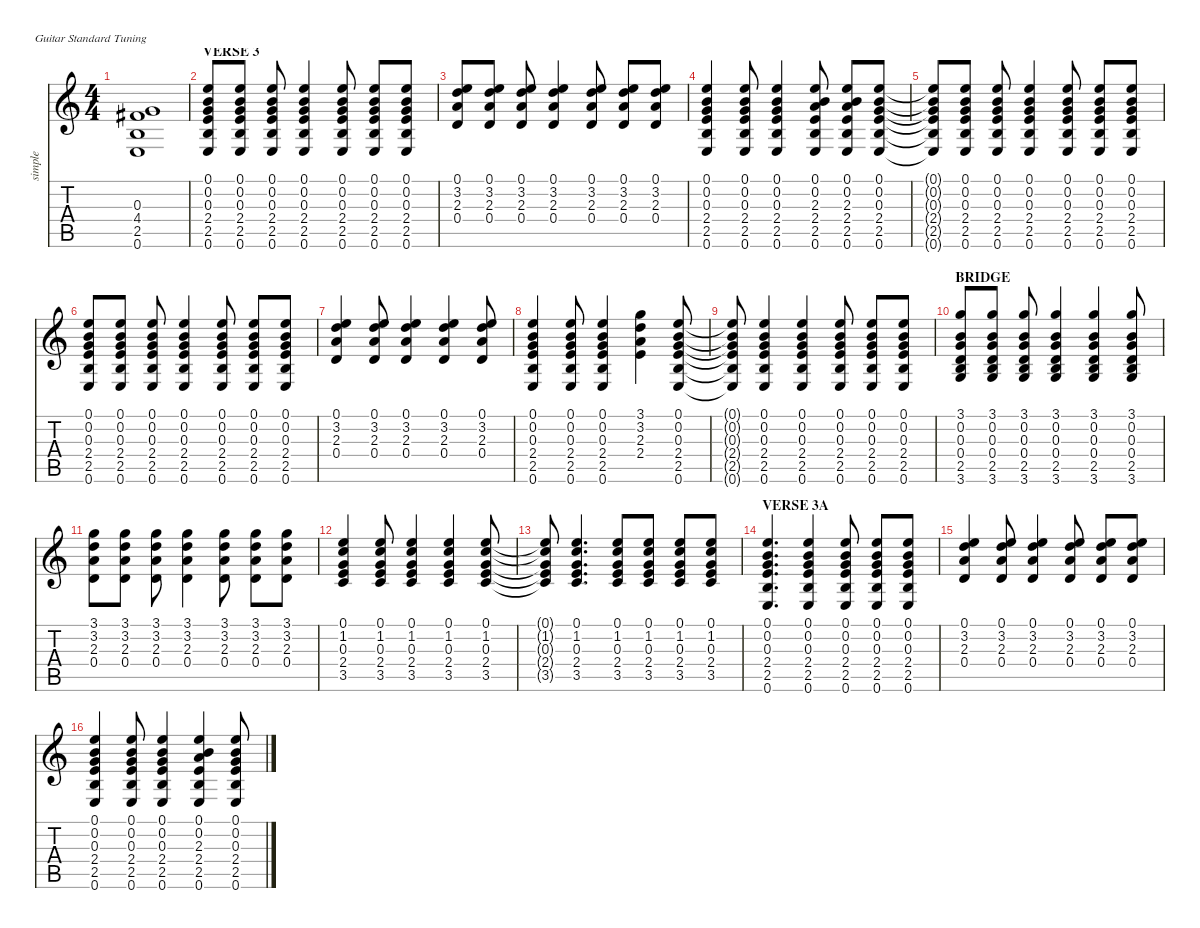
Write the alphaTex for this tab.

\defaultSystemsLayout 4
\hideDynamics
\bracketExtendMode nobrackets
\otherSystemsTrackNameOrientation horizontal
\track ("Gtrs 1,2,3 comb.-simple" "simple") {defaultSystemsLayout 8 mute instrument electricguitarclean}
\staff {score tabs}
\tuning (E4 B3 G3 D3 A2 E2)
\ts (4 4)
\tempo (127 hide)
\clef g2
\ks c
(0.3{t} 4.4{t acc #} 2.5{t} 0.6{t}).1{dy f beam Up} |
\section ("" "VERSE 3")
(0.1 0.2 0.3 2.4 2.5 0.6).8{instrument acousticguitarsteel beam Up} (0.1 0.2 0.3 2.4 2.5 0.6).8{beam Up} (0.1 0.2 0.3 2.4 2.5 0.6).8{beam Up} (0.1 0.2 0.3 2.4 2.5 0.6).4{beam Up} (0.1 0.2 0.3 2.4 2.5 0.6).8{beam Up} (0.1 0.2 0.3 2.4 2.5 0.6).8{beam Up} (0.1 0.2 0.3 2.4 2.5 0.6).8{beam Up} |
(0.1 3.2 2.3 0.4).8{beam Up} (0.1 3.2 2.3 0.4).8{beam Up} (0.1 3.2 2.3 0.4).8{beam Up} (0.1 3.2 2.3 0.4).4{beam Up} (0.1 3.2 2.3 0.4).8{beam Up} (0.1 3.2 2.3 0.4).8{beam Up} (0.1 3.2 2.3 0.4).8{beam Up} |
(0.1 0.2 0.3 2.4 2.5 0.6).4{beam Up} (0.1 0.2 0.3 2.4 2.5 0.6).8{beam Up} (0.1 0.2 0.3 2.4 2.5 0.6).4{beam Up} (0.1 0.2 2.3 2.4 2.5 0.6).8{beam Up} (0.1 0.2 2.3 2.4 2.5 0.6).8{beam Up} (0.1 0.2 0.3 2.4 2.5 0.6).8{beam Up} |
(0.1{t} 0.2{t} 0.3{t} 2.4{t} 2.5{t} 0.6{t}).8{beam Up} (0.1 0.2 0.3 2.4 2.5 0.6).8{beam Up} (0.1 0.2 0.3 2.4 2.5 0.6).8{beam Up} (0.1 0.2 0.3 2.4 2.5 0.6).4{beam Up} (0.1 0.2 0.3 2.4 2.5 0.6).8{beam Up} (0.1 0.2 0.3 2.4 2.5 0.6).8{beam Up} (0.1 0.2 0.3 2.4 2.5 0.6).8{beam Up} |
(0.1 0.2 0.3 2.4 2.5 0.6).8{beam Up} (0.1 0.2 0.3 2.4 2.5 0.6).8{beam Up} (0.1 0.2 0.3 2.4 2.5 0.6).8{beam Up} (0.1 0.2 0.3 2.4 2.5 0.6).4{beam Up} (0.1 0.2 0.3 2.4 2.5 0.6).8{beam Up} (0.1 0.2 0.3 2.4 2.5 0.6).8{beam Up} (0.1 0.2 0.3 2.4 2.5 0.6).8{beam Up} |
(0.1 3.2 2.3 0.4).4{beam Up} (0.1 3.2 2.3 0.4).8{beam Up} (0.1 3.2 2.3 0.4).4{beam Up} (0.1 3.2 2.3 0.4).4{beam Up} (0.1 3.2 2.3 0.4).8{beam Up} |
(0.1 0.2 0.3 2.4 2.5 0.6).4{beam Up} (0.1 0.2 0.3 2.4 2.5 0.6).8{beam Up} (0.1 0.2 0.3 2.4 2.5 0.6).4{beam Up} (3.1 3.2 2.3 2.4).4{dy ff beam Down} (0.1 0.2 0.3 2.4 2.5 0.6).8{dy f beam Up} |
(0.1{t} 0.2{t} 0.3{t} 2.4{t} 2.5{t} 0.6{t}).8{beam Up} (0.1 0.2 0.3 2.4 2.5 0.6).4{beam Up} (0.1 0.2 0.3 2.4 2.5 0.6).4{beam Up} (0.1 0.2 0.3 2.4 2.5 0.6).8{beam Up} (0.1 0.2 0.3 2.4 2.5 0.6).8{beam Up} (0.1 0.2 0.3 2.4 2.5 0.6).8{beam Up} |
\section ("" "BRIDGE")
\tempo (128 hide)
(3.1 0.2 0.3 0.4 2.5 3.6).8{beam Up} (3.1 0.2 0.3 0.4 2.5 3.6).8{beam Up} (3.1 0.2 0.3 0.4 2.5 3.6).8{beam Up} (3.1 0.2 0.3 0.4 2.5 3.6).4{beam Up} (3.1 0.2 0.3 0.4 2.5 3.6).4{beam Up} (3.1 0.2 0.3 0.4 2.5 3.6).8{beam Up} |
(3.1 3.2 2.3 0.4).8{beam Down} (3.1 3.2 2.3 0.4).8{beam Down} (3.1 3.2 2.3 0.4).8{beam Down} (3.1 3.2 2.3 0.4).4{beam Down} (3.1 3.2 2.3 0.4).8{beam Down} (3.1 3.2 2.3 0.4).8{beam Down} (3.1 3.2 2.3 0.4).8{beam Down} |
(0.1 1.2 0.3 2.4 3.5).4{beam Up} (0.1 1.2 0.3 2.4 3.5).8{beam Up} (0.1 1.2 0.3 2.4 3.5).4{beam Up} (0.1 1.2 0.3 2.4 3.5).4{beam Up} (0.1 1.2 0.3 2.4 3.5).8{beam Up} |
(0.1{t} 1.2{t} 0.3{t} 2.4{t} 3.5{t}).8{beam Up} (0.1 1.2 0.3 2.4 3.5).4{d beam Up} (0.1 1.2 0.3 2.4 3.5).8{beam Up} (0.1 1.2 0.3 2.4 3.5).8{beam Up} (0.1 1.2 0.3 2.4 3.5).8{beam Up} (0.1 1.2 0.3 2.4 3.5).8{beam Up} |
\section ("" "VERSE 3A")
(0.1 0.2 0.3 2.4 2.5 0.6).4{d beam Up} (0.1 0.2 0.3 2.4 2.5 0.6).4{beam Up} (0.1 0.2 0.3 2.4 2.5 0.6).8{beam Up} (0.1 0.2 0.3 2.4 2.5 0.6).8{beam Up} (0.1 0.2 0.3 2.4 2.5 0.6).8{beam Up} |
(0.1 3.2 2.3 0.4).4{beam Up} (0.1 3.2 2.3 0.4).8{beam Up} (0.1 3.2 2.3 0.4).4{beam Up} (0.1 3.2 2.3 0.4).8{beam Up} (0.1 3.2 2.3 0.4).8{beam Up} (0.1 3.2 2.3 0.4).8{beam Up} |
(0.1 0.2 0.3 2.4 2.5 0.6).4{beam Up} (0.1 0.2 0.3 2.4 2.5 0.6).8{beam Up} (0.1 0.2 0.3 2.4 2.5 0.6).4{beam Up} (0.1 0.2 2.3 2.4 2.5 0.6).4{beam Up} (0.1 0.2 0.3 2.4 2.5 0.6).8{beam Up}
